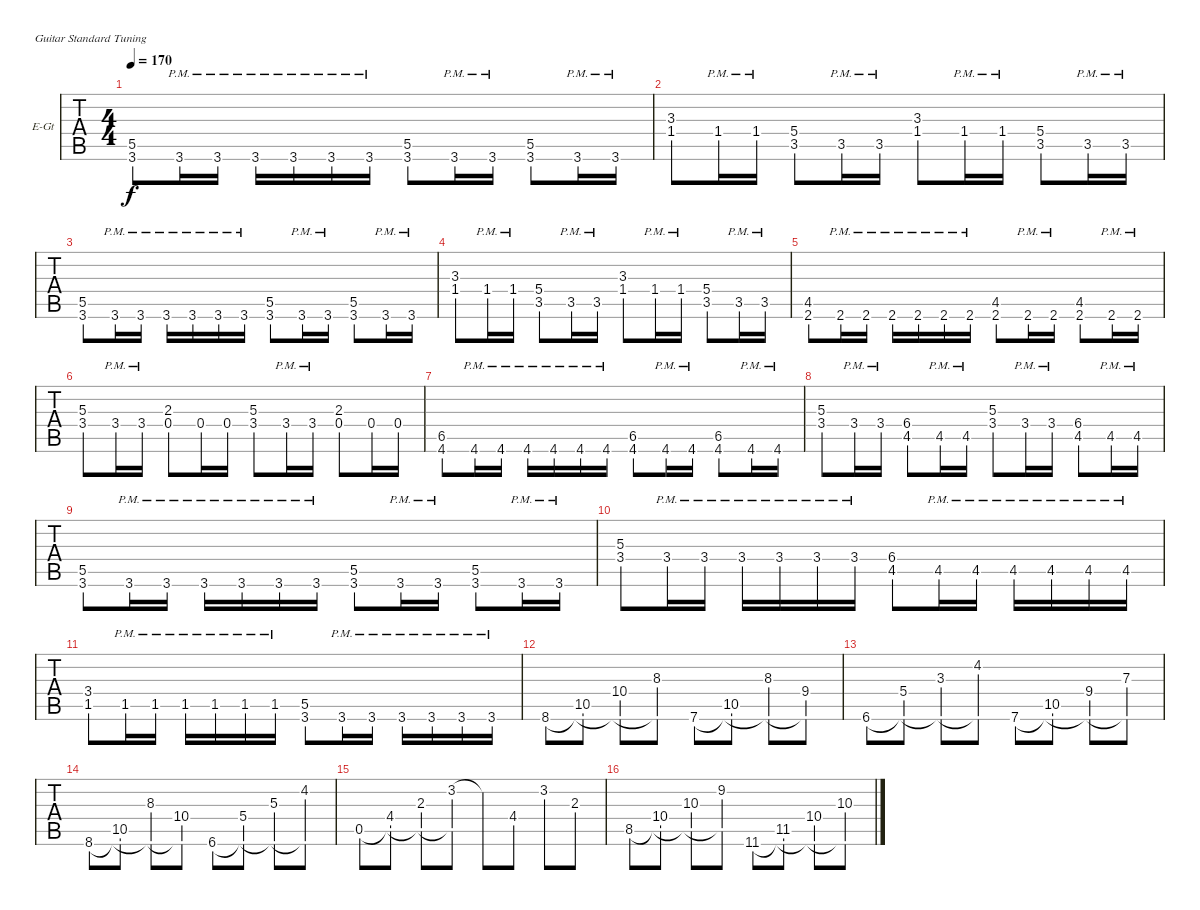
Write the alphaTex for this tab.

\defaultSystemsLayout 4
\bracketExtendMode groupsimilarinstruments
\firstSystemTrackNameOrientation horizontal
\otherSystemsTrackNameOrientation horizontal
\track ("Electric Guitar" "E-Gt") {instrument distortionguitar}
\staff {tabs}
\tuning (E4 B3 G3 D3 A2 E2)
\ts (4 4)
\tempo 170
\clef g2
\ks c
(3.6 5.5).8{dy f} 3.6{pm}.16 3.6{pm}.16 3.6{pm}.16 3.6{pm}.16 3.6{pm}.16 3.6{pm}.16 (3.6 5.5).8 3.6{pm}.16 3.6{pm}.16 (3.6 5.5).8 3.6{pm}.16 3.6{pm}.16 |
(1.4 3.3).8 1.4{pm}.16 1.4{pm}.16 (3.5 5.4).8 3.5{pm}.16 3.5{pm}.16 (1.4 3.3).8 1.4{pm}.16 1.4{pm}.16 (3.5 5.4).8 3.5{pm}.16 3.5{pm}.16 |
(3.6 5.5).8 3.6{pm}.16 3.6{pm}.16 3.6{pm}.16 3.6{pm}.16 3.6{pm}.16 3.6{pm}.16 (3.6 5.5).8 3.6{pm}.16 3.6{pm}.16 (3.6 5.5).8 3.6{pm}.16 3.6{pm}.16 |
(1.4 3.3).8 1.4{pm}.16 1.4{pm}.16 (3.5 5.4).8 3.5{pm}.16 3.5{pm}.16 (1.4 3.3).8 1.4{pm}.16 1.4{pm}.16 (3.5 5.4).8 3.5{pm}.16 3.5{pm}.16 |
(2.6 4.5).8 2.6{pm}.16 2.6{pm}.16 2.6{pm}.16 2.6{pm}.16 2.6{pm}.16 2.6{pm}.16 (2.6 4.5).8 2.6{pm}.16 2.6{pm}.16 (2.6 4.5).8 2.6{pm}.16 2.6{pm}.16 |
(3.4 5.3).8 3.4{pm}.16 3.4{pm}.16 (0.4 2.3).8 0.4.16 0.4.16 (3.4 5.3).8 3.4{pm}.16 3.4{pm}.16 (0.4 2.3).8 0.4.16 0.4.16 |
(4.6 6.5).8 4.6{pm}.16 4.6{pm}.16 4.6{pm}.16 4.6{pm}.16 4.6{pm}.16 4.6{pm}.16 (4.6 6.5).8 4.6{pm}.16 4.6{pm}.16 (4.6 6.5).8 4.6{pm}.16 4.6{pm}.16 |
(3.4 5.3).8 3.4{pm}.16 3.4{pm}.16 (4.5 6.4).8 4.5{pm}.16 4.5{pm}.16 (3.4 5.3).8 3.4{pm}.16 3.4{pm}.16 (4.5 6.4).8 4.5{pm}.16 4.5{pm}.16 |
(3.6 5.5).8 3.6{pm}.16 3.6{pm}.16 3.6{pm}.16 3.6{pm}.16 3.6{pm}.16 3.6{pm}.16 (3.6 5.5).8 3.6{pm}.16 3.6{pm}.16 (3.6 5.5).8 3.6{pm}.16 3.6{pm}.16 |
(3.4 5.3).8 3.4{pm}.16 3.4{pm}.16 3.4{pm}.16 3.4{pm}.16 3.4{pm}.16 3.4{pm}.16 (6.4 4.5).8 4.5{pm}.16 4.5{pm}.16 4.5{pm}.16 4.5{pm}.16 4.5{pm}.16 4.5{pm}.16 |
(3.4 1.5).8 1.5{pm}.16 1.5{pm}.16 1.5{pm}.16 1.5{pm}.16 1.5{pm}.16 1.5{pm}.16 (3.6 5.5).8 3.6{pm}.16 3.6{pm}.16 3.6{pm}.16 3.6{pm}.16 3.6{pm}.16 3.6{pm}.16 |
8.6.8 (10.5 8.6{t}).8 (10.4 8.6{t}).8 (8.3 8.6{t}).8 7.6.8 (10.5 7.6{t}).8 (8.3 7.6{t}).8 (9.4 7.6{t}).8 |
6.6.8 (5.4 6.6{t}).8 (3.3 6.6{t}).8 (4.2 6.6{t}).8 7.6.8 (10.5 7.6{t}).8 (9.4 7.6{t}).8 (7.3 7.6{t}).8 |
8.6.8 (10.5 8.6{t}).8 (8.3 8.6{t}).8 (10.4 8.6{t}).8 6.6.8 (5.4 6.6{t}).8 (5.3 6.6{t}).8 (4.2 6.6{t}).8 |
0.5.8 (4.4 0.5{t}).8 (2.3 0.5{t}).8 (3.2 0.5{t}).8 3.2{t}.8 4.4.8 3.2.8 2.3.8 |
8.5.8 (10.4 8.5{t}).8 (10.3 8.5{t}).8 (9.2 8.5{t}).8 11.6.8 (11.5 11.6{t}).8 (10.4 11.6{t}).8 (10.3 11.6{t}).8
